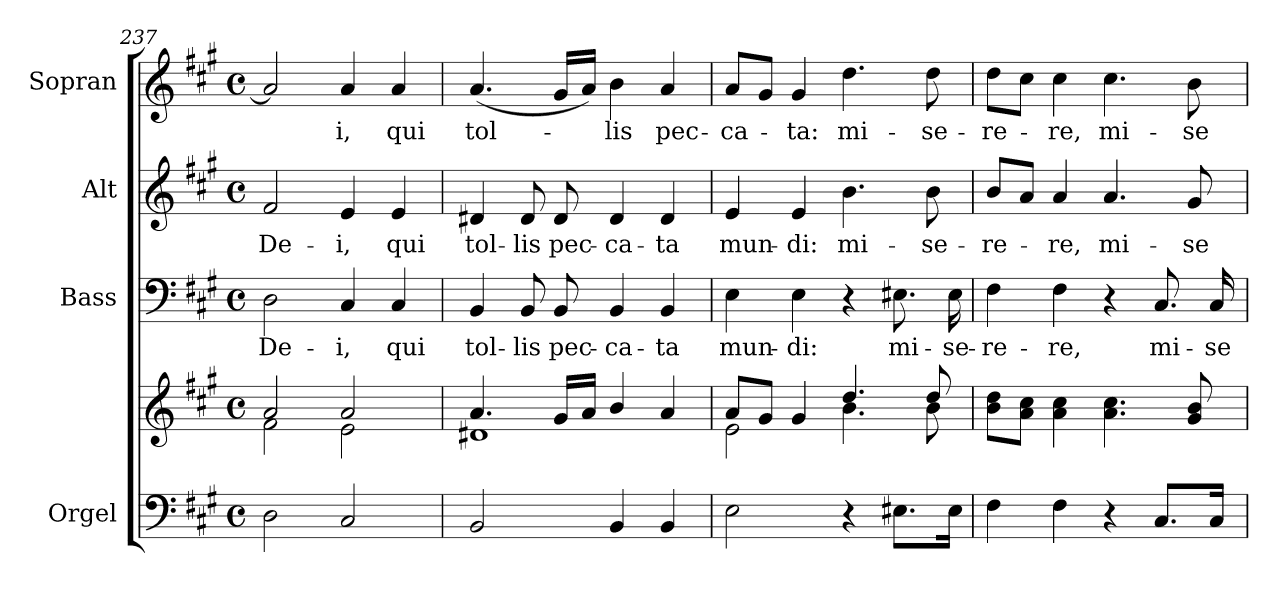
**kern	**kern	**kern	**text	**kern	**text	**kern	**text
*part4	*part4	*part3	*part3	*part2	*part2	*part1	*part1
*staff5	*staff4	*staff3	*staff3	*staff2	*staff2	*staff1	*staff1
*I"Orgel	*	*I"Bass	*	*I"Alt	*	*I"Sopran	*
*I'Org.	*	*I'B.	*	*I'A.	*	*I'S.	*
!!LO:LB:g=z
*clefF4	*clefG2	*clefF4	*	*clefG2	*	*clefG2	*
*k[f#c#g#]	*k[f#c#g#]	*k[f#c#g#]	*	*k[f#c#g#]	*	*k[f#c#g#]	*
*A:	*A:	*A:	*	*A:	*	*A:	*
*M4/4	*M4/4	*M4/4	*	*M4/4	*	*M4/4	*
*met(c)	*met(c)	*met(c)	*	*met(c)	*	*met(c)	*
=237	=237	=237	=237	=237	=237	=237	=237
*	*^	*	*	*	*	*	*
!	!	!	!	!LO:LY:b	!	!LO:LY:b	!	!
2D\	2a/	2f#\	2D\	De-	2f#/	De-	2a/]	.
!	!	!	!	!LO:LY:b	!	!LO:LY:b	!	!LO:LY:b
2C#/	2a/	2e\	4C#/	-i,	4e/	-i,	4a/	-i,
!	!	!	!	!LO:LY:b	!	!LO:LY:b	!	!LO:LY:b
.	.	.	4C#/	qui	4e/	qui	4a/	qui
=238	=238	=238	=238	=238	=238	=238	=238	=238
!	!	!	!	!LO:LY:b	!	!LO:LY:b	!	!LO:LY:b
2BB/	4.a/	1d#X	4BB/	tol-	4d#X/	tol-	(<4.a/	tol-
!	!	!	!	!LO:LY:b	!	!LO:LY:b	!	!
.	.	.	8BB/	-lis	8d#/	-lis	.	.
!	!	!	!	!LO:LY:b	!	!LO:LY:b	!	!
.	16g#/LL	.	8BB/	pec-	8d#/	pec-	16g#/LL	.
.	16a/JJ	.	.	.	.	.	16a/JJ)	.
!	!	!	!	!LO:LY:b	!	!LO:LY:b	!	!LO:LY:b
4BB/	4b/	.	4BB/	-ca-	4d#/	-ca-	4b\	-lis
!	!	!	!	!LO:LY:b	!	!LO:LY:b	!	!LO:LY:b
4BB/	4a/	.	4BB/	-ta	4d#/	-ta	4a/	pec-
=239	=239	=239	=239	=239	=239	=239	=239	=239
!	!	!	!	!LO:LY:b	!	!LO:LY:b	!	!LO:LY:b
2E\	8a/L	2e\	4E\	mun-	4e/	mun-	8a/L	-ca-
.	8g#/J	.	.	.	.	.	8g#/J	.
!	!	!	!	!LO:LY:b	!	!LO:LY:b	!	!LO:LY:b
.	4g#/	.	4E\	-di:	4e/	-di:	4g#/	-ta:
!	!	!	!	!	!	!LO:LY:b	!	!LO:LY:b
4r	4.dd/	4.b\	4r	.	4.b\	mi-	4.dd\	mi-
!	!	!	!	!LO:LY:b	!	!	!	!
8.E#X\L	.	.	8.E#X\	mi-	.	.	.	.
!	!	!	!	!	!	!LO:LY:b	!	!LO:LY:b
.	8dd/	8b\	.	.	8b\	-se-	8dd\	-se-
!	!	!	!	!LO:LY:b	!	!	!	!
16E#\Jk	.	.	16E#\	-se-	.	.	.	.
*	*v	*v	*	*	*	*	*	*
=240	=240	=240	=240	=240	=240	=240	=240
!	!	!	!LO:LY:b	!	!LO:LY:b	!	!LO:LY:b
4F#\	8b\ 8dd\L	4F#\	-re-	8b/L	-re-	8dd\L	-re-
.	8a\ 8cc#\J	.	.	8a/J	.	8cc#\J	.
!	!	!	!LO:LY:b	!	!LO:LY:b	!	!LO:LY:b
4F#\	4a\ 4cc#\	4F#\	-re,	4a/	-re,	4cc#\	-re,
!	!	!	!	!	!LO:LY:b	!	!LO:LY:b
4r	4.a\ 4.cc#\	4r	.	4.a/	mi-	4.cc#\	mi-
!	!	!	!LO:LY:b	!	!	!	!
8.C#/L	.	8.C#/	mi-	.	.	.	.
!	!	!	!	!	!LO:LY:b	!	!LO:LY:b
.	8g#/ 8b/	.	.	8g#/	-se-	8b\	-se-
!	!	!	!LO:LY:b	!	!	!	!
16C#/Jk	.	16C#/	-se-	.	.	.	.
=	=	=	=	=	=	=	=
*-	*-	*-	*-	*-	*-	*-	*-
